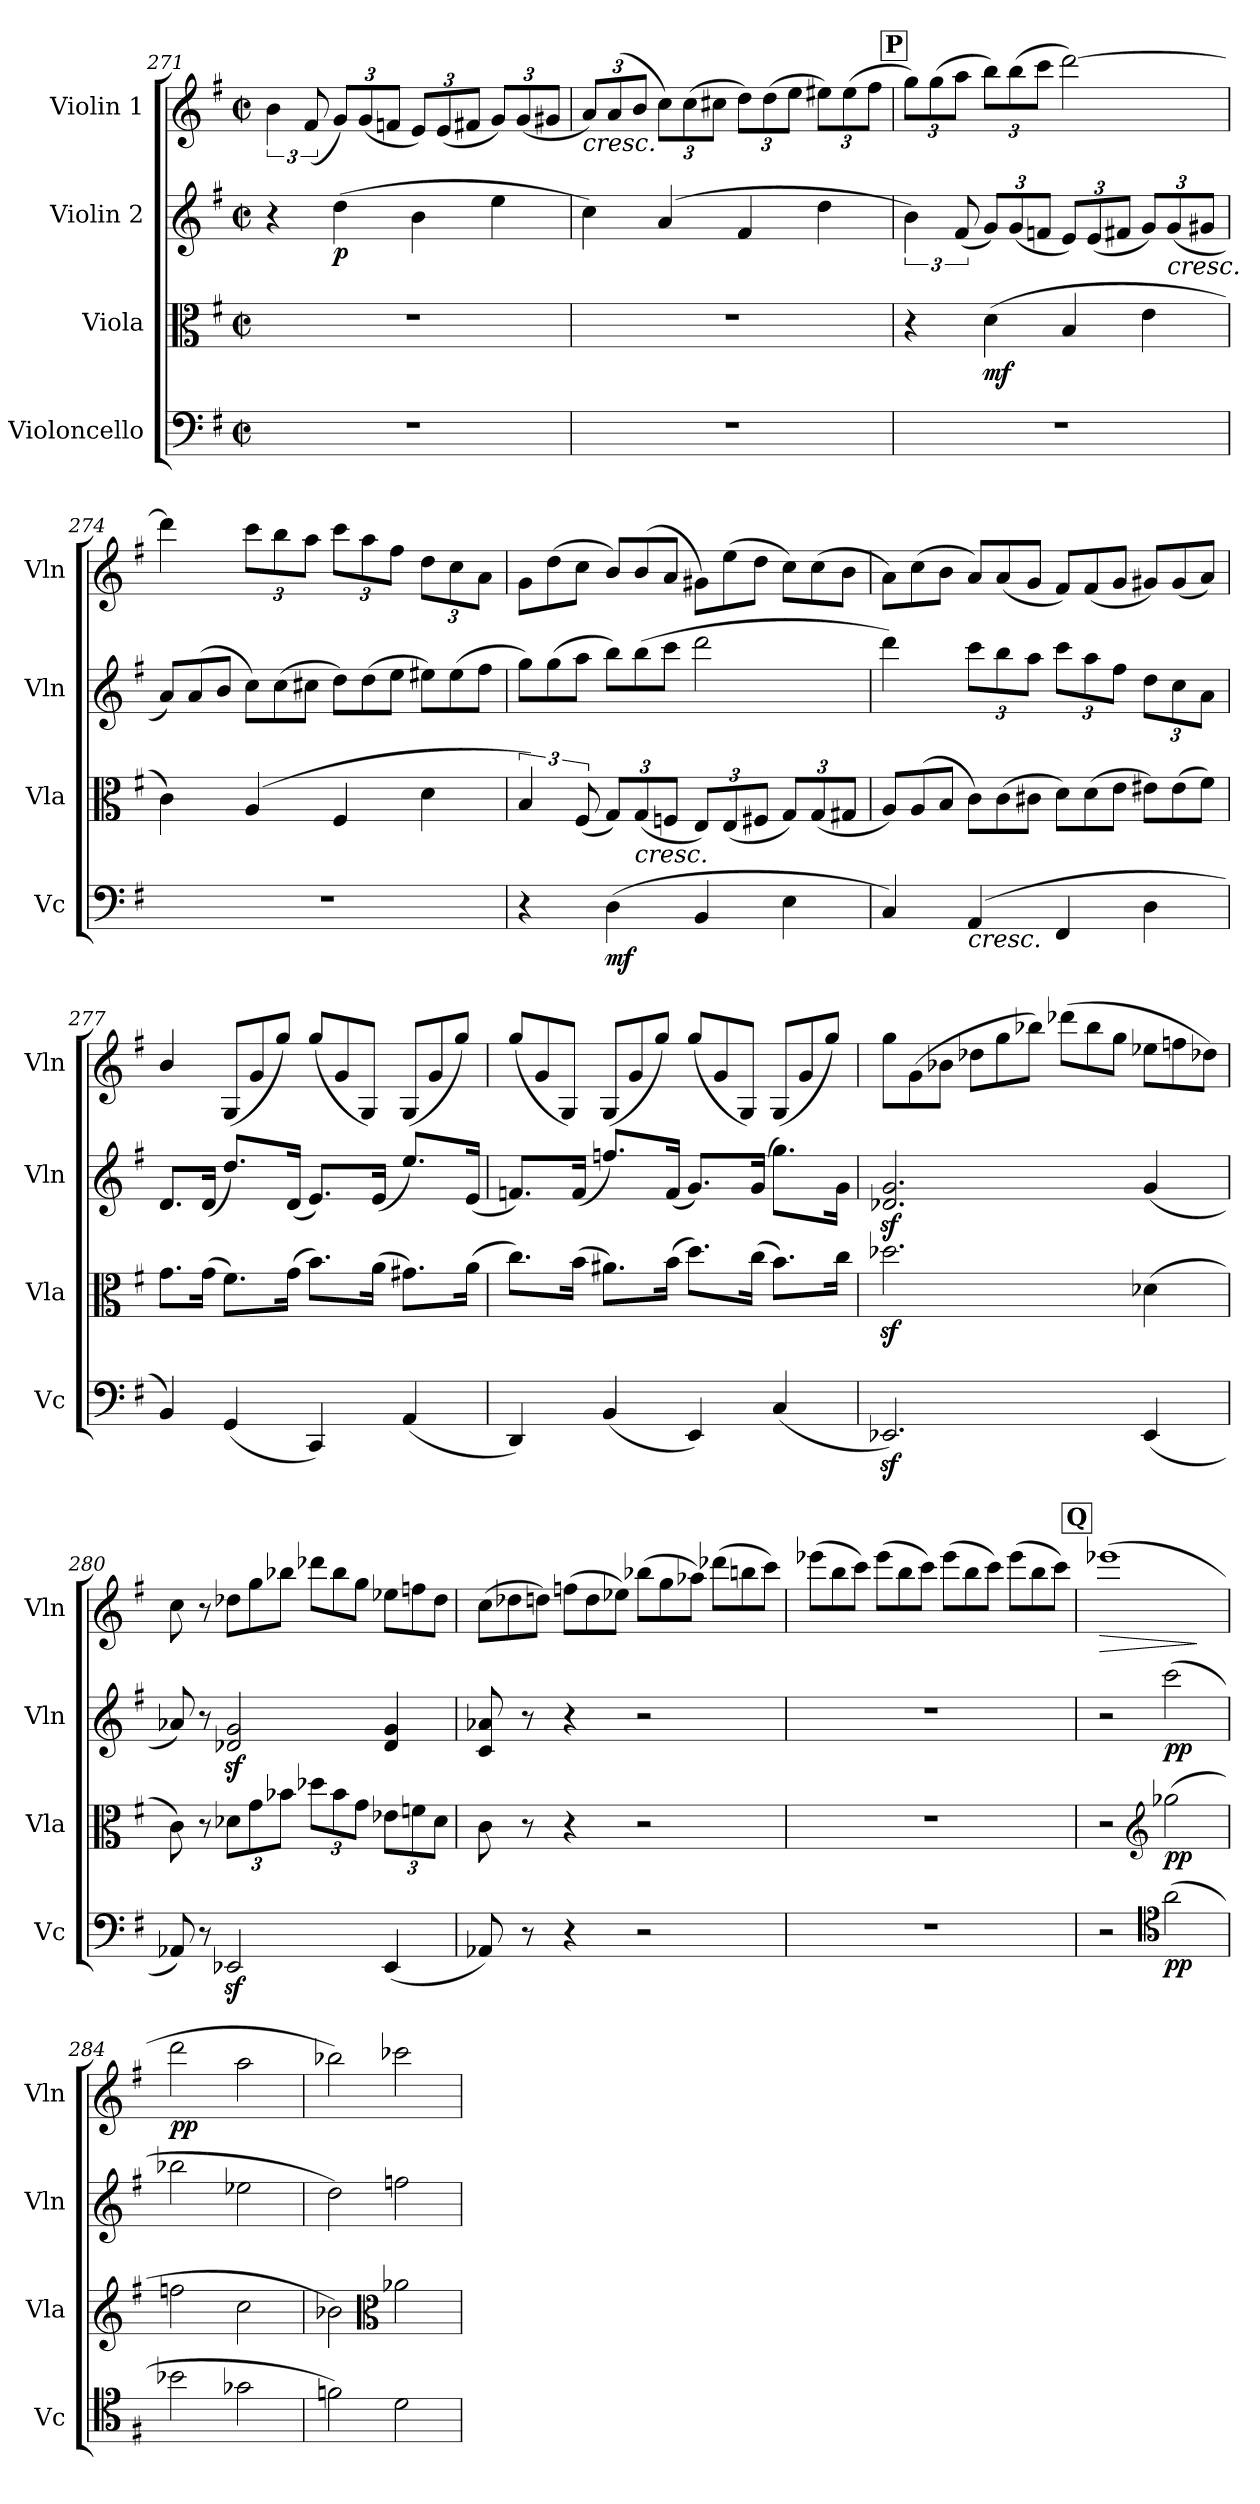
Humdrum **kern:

**kern	**dynam	**kern	**dynam	**kern	**dynam	**kern	**dynam
*part4	*part4	*part3	*part3	*part2	*part2	*part1	*part1
*staff4	*staff4	*staff3	*staff3	*staff2	*staff2	*staff1	*staff1
*I"Violoncello	*	*I"Viola	*	*I"Violin 2	*	*I"Violin 1	*
*I'Vc	*	*I'Vla	*	*I'Vln	*	*I'Vln	*
!!LO:LB:g=z
*clefF4	*	*clefC3	*	*clefG2	*	*clefG2	*
*k[f#]	*	*k[f#]	*	*k[f#]	*	*k[f#]	*
*M2/2	*	*M2/2	*	*M2/2	*	*M2/2	*
*met(c|)	*	*met(c|)	*	*met(c|)	*	*met(c|)	*
=271	=271	=271	=271	=271	=271	=271	=271
1r	.	1r	.	4r	.	6b\	.
.	.	.	.	.	.	(12f#/	.
*	*	*	*	*	*	*Xbrackettup	*
!	!	!	!	!	!LO:DY:b	!	!
.	.	.	.	(4dd\	p	12g/L)	.
.	.	.	.	.	.	(<12g/	.
.	.	.	.	.	.	12fn/J	.
.	.	.	.	4b\	.	12e/L)	.
.	.	.	.	.	.	(<12e/	.
.	.	.	.	.	.	12f#X/J	.
.	.	.	.	4ee\	.	12g/L)	.
.	.	.	.	.	.	(12g/	.
.	.	.	.	.	.	12g#X/J	.
=272	=272	=272	=272	=272	=272	=272	=272
!	!	!	!	!	!	!LO:TX:b:i:t=cresc.	!
1r	.	1r	.	4cc\)	.	12a/L)	.
.	.	.	.	.	.	(<12a/	.
.	.	.	.	.	.	12b/J	.
.	.	.	.	(>4a/	.	12cc\L)	.
.	.	.	.	.	.	(>12cc\	.
.	.	.	.	.	.	12cc#X\J	.
.	.	.	.	4f#/	.	12dd\L)	.
.	.	.	.	.	.	(12dd\	.
.	.	.	.	.	.	12ee\J	.
.	.	.	.	4dd\	.	12ee#X\L)	.
.	.	.	.	.	.	(>12ee#\	.
.	.	.	.	.	.	12ff#\J	.
!!LO:REH:place=s1:a:B:cj:fs=14:t=P
=273	=273	=273	=273	=273	=273	=273	=273
1r	.	4r	.	6b\)	.	12gg\L)	.
.	.	.	.	.	.	(>12gg\	.
.	.	.	.	(<12f#/	.	12aa\J	.
*	*	*	*	*Xbrackettup	*	*	*
!	!	!	!LO:DY:b	!	!	!	!
.	.	(4d\	mf	12g/L)	.	12bb\L)	.
.	.	.	.	(<12g/	.	(>12bb\	.
.	.	.	.	12fn/J	.	12ccc\J	.
.	.	4B/	.	12e/L)	.	[>2ddd\)	.
.	.	.	.	(<12e/	.	.	.
.	.	.	.	12f#X/J	.	.	.
.	.	4e\	.	12g/L)	.	.	.
!	!	!	!	!LO:TX:b:i:t=cresc.	!	!	!
.	.	.	.	(12g/	.	.	.
.	.	.	.	12g#X/J	.	.	.
!!LO:PB:g=z
=274	=274	=274	=274	=274	=274	=274	=274
*	*	*	*	*Xtuplet	*	*	*
1r	.	4c\)	.	12a/L)	.	4ddd\]	.
.	.	.	.	(<12a/	.	.	.
.	.	.	.	12b/J	.	.	.
.	.	(4A/	.	12cc\L)	.	12ccc\L	.
.	.	.	.	(>12cc\	.	12bb\	.
.	.	.	.	12cc#X\J	.	12aa\J	.
.	.	4F#/	.	12dd\L)	.	12ccc\L	.
.	.	.	.	(>12dd\	.	12aa\	.
.	.	.	.	12ee\J	.	12ff#\J	.
.	.	4d\	.	12ee#X\L)	.	12dd\L	.
.	.	.	.	(>12ee#\	.	12cc\	.
.	.	.	.	12ff#\J	.	12a\J	.
!!LO:PB:g=z
=275	=275	=275	=275	=275	=275	=275	=275
*	*	*	*	*	*	*Xtuplet	*
4r	.	6B/)	.	12gg\L)	.	12g\L	.
.	.	.	.	(12gg\	.	(>12dd\	.
.	.	(12F#/	.	12aa\J	.	12cc\J	.
*	*	*Xbrackettup	*	*	*	*	*
!	!LO:DY:b	!	!	!	!	!	!
(>4D\	mf	12G/L)	.	12bb\L)	.	12b/L)	.
!	!	!LO:TX:b:i:t=cresc.	!	!	!	!	!
.	.	(12G/	.	(>12bb\	.	(<12b/	.
.	.	12Fn/J	.	12ccc\J	.	12a/J	.
4BB/	.	12E/L)	.	2ddd\	.	12g#X\L)	.
.	.	(12E/	.	.	.	(>12ee\	.
.	.	12F#X/J	.	.	.	12dd\J	.
4E\	.	12G/L)	.	.	.	12cc\L)	.
.	.	(12G/	.	.	.	(>12cc\	.
.	.	12G#X/J	.	.	.	12b\J	.
=276	=276	=276	=276	=276	=276	=276	=276
*	*	*Xtuplet	*	*	*	*	*
4C/)	.	12A/L)	.	4ddd\)	.	12a\L)	.
.	.	(<12A/	.	.	.	(>12cc\	.
.	.	12B/J	.	.	.	12b\J	.
*	*	*	*	*tuplet	*	*	*
!LO:TX:b:i:t=cresc.	!	!	!	!	!	!	!
(>4AA/	.	12c\L)	.	12ccc\L	.	12a/L)	.
.	.	(12c\	.	12bb\	.	(<12a/	.
.	.	12c#X\J	.	12aa\J	.	12g/J	.
4FF#/	.	12d\L)	.	12ccc\L	.	12f#/L)	.
.	.	(12d\	.	12aa\	.	(12f#/	.
.	.	12e\J	.	12ff#\J	.	12g/J	.
4D\	.	12e#X\L)	.	12dd\L	.	12g#X/L)	.
.	.	(12e#\	.	12cc\	.	(<12g#/	.
.	.	12f#\J)	.	12a\J	.	12a/J)	.
=277	=277	=277	=277	=277	=277	=277	=277
4BB/)	.	8.g\L	.	8.d/L	.	4b/	.
.	.	(16g\Jk	.	(16d/Jk	.	.	.
(<4GG/	.	8.f#\L)	.	8.dd/L)	.	(12G/L	.
.	.	.	.	.	.	12g/	.
.	.	.	.	.	.	12gg/J)	.
.	.	(16g\Jk	.	(<16d/Jk	.	.	.
4CC/)	.	8.b\L)	.	8.e/L)	.	(12gg/L	.
.	.	.	.	.	.	12g/	.
.	.	.	.	.	.	12G/J)	.
.	.	(16a\Jk	.	(16e/Jk	.	.	.
(<4AA/	.	8.g#X\L)	.	8.ee/L)	.	(12G/L	.
.	.	.	.	.	.	12g/	.
.	.	.	.	.	.	12gg/J)	.
.	.	(16a\Jk	.	(<16e/Jk	.	.	.
!!LO:LB:g=z
=278	=278	=278	=278	=278	=278	=278	=278
4DD/)	.	8.cc\L)	.	8.fn/L)	.	(12gg/L	.
.	.	.	.	.	.	12g/	.
.	.	.	.	.	.	12G/J)	.
.	.	(16b\Jk	.	(16f/Jk	.	.	.
(<4BB/	.	8.a#X\L)	.	8.ffn/L)	.	(12G/L	.
.	.	.	.	.	.	12g/	.
.	.	.	.	.	.	12gg/J)	.
.	.	(16b\Jk	.	(<16f/Jk	.	.	.
4EE/)	.	8.dd\L)	.	8.g/L)	.	(12gg/L	.
.	.	.	.	.	.	12g/	.
.	.	.	.	.	.	12G/J)	.
.	.	(16cc\Jk	.	(16g/Jk	.	.	.
(<4C/	.	8.b\L)	.	8.gg\L)	.	(12G/L	.
.	.	.	.	.	.	12g/	.
.	.	.	.	.	.	12gg/J)	.
.	.	16cc\Jk	.	16g\Jk	.	.	.
!!LO:LB:g=z
=279	=279	=279	=279	=279	=279	=279	=279
2.EE-Xz</)	.	2.dd-Xz<\	.	2.d-X/z< 2.g/z<	.	12gg\L	.
.	.	.	.	.	.	(>12g\	.
.	.	.	.	.	.	12b-X\J	.
.	.	.	.	.	.	12dd-X\L	.
.	.	.	.	.	.	12gg\	.
.	.	.	.	.	.	12bb-X\J)	.
.	.	.	.	.	.	(>12ddd-X\L	.
.	.	.	.	.	.	12bb-\	.
.	.	.	.	.	.	12gg\J	.
(<4EE-/	.	(4d-X\	.	(<4g/	.	12ee-X\L	.
.	.	.	.	.	.	12ffn\	.
.	.	.	.	.	.	12dd-X\J)	.
=280	=280	=280	=280	=280	=280	=280	=280
8AA-X/)	.	8c\)	.	8a-X/)	.	8cc\	.
8r	.	8r	.	8r	.	8r	.
*	*	*tuplet	*	*	*	*	*
2EE-Xz</	.	12d-X\L	.	2d-X/z< 2g/z<	.	12dd-X\L	.
.	.	12g\	.	.	.	12gg\	.
.	.	12b-X\J	.	.	.	12bb-X\J	.
.	.	12dd-X\L	.	.	.	12ddd-X\L	.
.	.	12b-\	.	.	.	12bb-\	.
.	.	12g\J	.	.	.	12gg\J	.
(<4EE-/	.	12e-X\L	.	4d-/ 4g/	.	12ee-X\L	.
.	.	12fn\	.	.	.	12ffn\	.
.	.	12d-\J	.	.	.	12dd-\J	.
=281	=281	=281	=281	=281	=281	=281	=281
8AA-X/)	.	8c\	.	8c/ 8a-X/	.	(12cc\L	.
.	.	.	.	.	.	12dd-X\	.
8r	.	8r	.	8r	.	.	.
.	.	.	.	.	.	12ddn\J)	.
4r	.	4r	.	4r	.	(>12ffn\L	.
.	.	.	.	.	.	12dd\	.
.	.	.	.	.	.	12ee-X\J)	.
2r	.	2r	.	2r	.	(>12bb-X\L	.
.	.	.	.	.	.	12gg\	.
.	.	.	.	.	.	12aa-X\J)	.
.	.	.	.	.	.	(>12ddd-X\L	.
.	.	.	.	.	.	12bbn\	.
.	.	.	.	.	.	12ccc\J)	.
!!LO:LB:g=z
=282	=282	=282	=282	=282	=282	=282	=282
1r	.	1r	.	1r	.	(>12eee-X\L	.
.	.	.	.	.	.	12bb\	.
.	.	.	.	.	.	12ccc\J)	.
.	.	.	.	.	.	(12eee-\L	.
.	.	.	.	.	.	12bb\	.
.	.	.	.	.	.	12ccc\J)	.
.	.	.	.	.	.	(>12eee-\L	.
.	.	.	.	.	.	12bb\	.
.	.	.	.	.	.	12ccc\J)	.
.	.	.	.	.	.	(>12eee-\L	.
.	.	.	.	.	.	12bb\	.
.	.	.	.	.	.	12ccc\J)	.
!!LO:LB:g=z
!!LO:REH:place=s1:a:B:cj:fs=14:t=Q
=283	=283	=283	=283	=283	=283	=283	=283
!	!	!	!	!	!	!	!LO:HP:b
2r	.	2r	.	2r	.	(>1eee-X	>
*clefC4	*	*clefG2	*	*	*	*	*
!	!LO:DY:b	!	!LO:DY:b	!	!LO:DY:b	!	!
(2a\	pp	(2gg-X\	pp	(2ccc\	pp	.	.
.	.	.	.	.	.	.	]
=284	=284	=284	=284	=284	=284	=284	=284
!	!	!	!	!	!	!	!LO:DY:b
2b-X\	.	2ffn\	.	2bb-X\	.	2ddd\	pp
2g-X\	.	2cc\	.	2ee-X\	.	2aa\	.
=285	=285	=285	=285	=285	=285	=285	=285
2fn\)	.	2b-X\)	.	2dd\)	.	2bb-X\)	.
*	*	*clefC3	*	*	*	*	*
2d\	.	2a-X\	.	2ffn\	.	2ccc-X\	.
=	=	=	=	=	=	=	=
*-	*-	*-	*-	*-	*-	*-	*-
